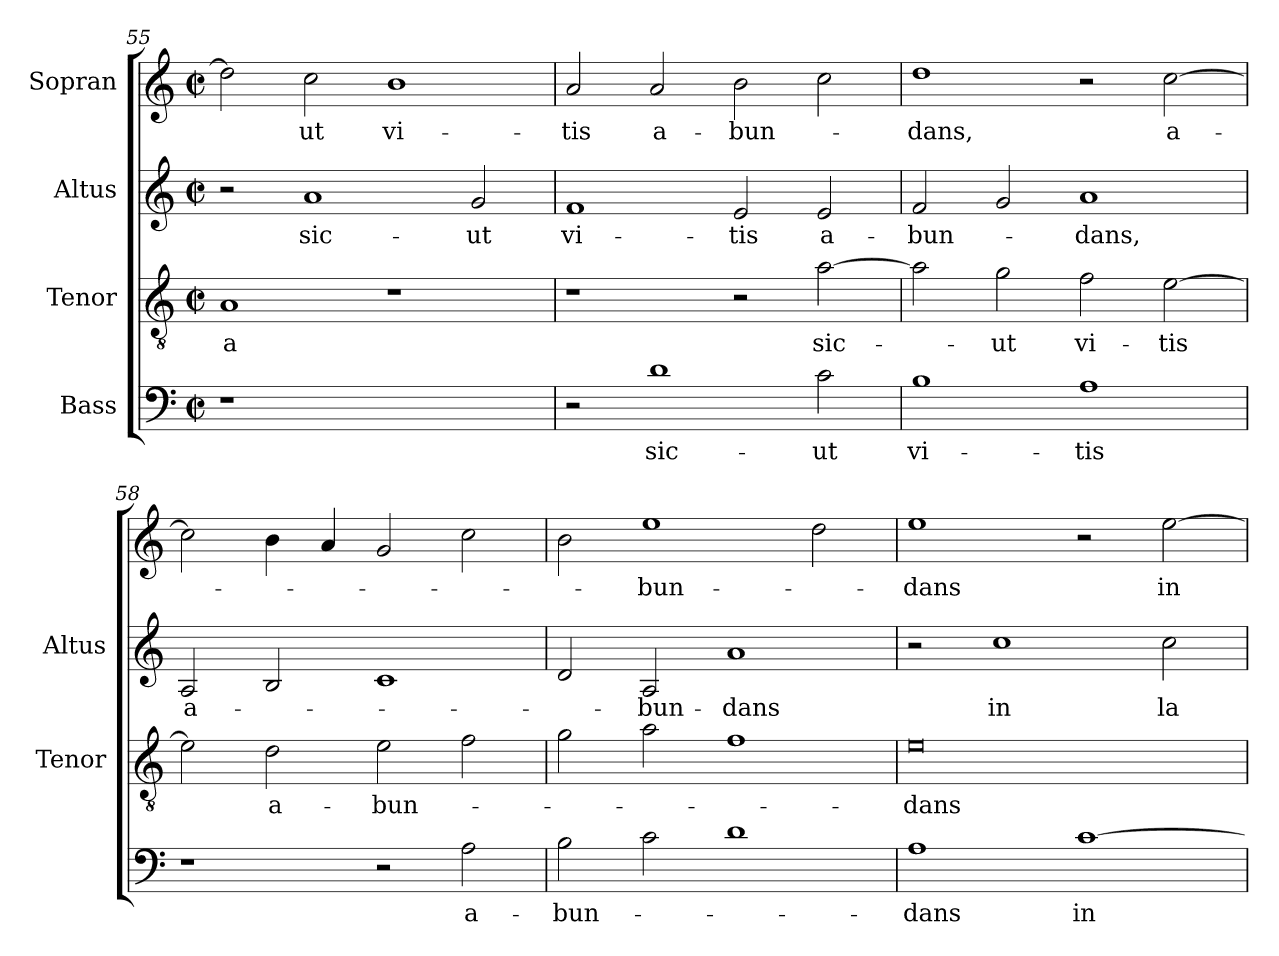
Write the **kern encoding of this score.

**kern	**text	**kern	**text	**kern	**text	**kern	**text
*part4	*part4	*part3	*part3	*part2	*part2	*part1	*part1
*staff4	*staff4	*staff3	*staff3	*staff2	*staff2	*staff1	*staff1
*I"Bass	*	*I"Tenor	*	*I"Altus	*	*I"Sopran	*
*	*	*I'Tenor	*	*I'Altus	*	*	*
*clefF4	*	*clefGv2	*	*clefG2	*	*clefG2	*
*	*	*ITrd7c12	*	*	*	*	*
*k[]	*	*k[]	*	*k[]	*	*k[]	*
*C:	*	*C:	*	*C:	*	*C:	*
*M2/2	*	*M2/2	*	*M2/2	*	*M2/2	*
*met(c|)	*	*met(c|)	*	*met(c|)	*	*met(c|)	*
=55	=55	=55	=55	=55	=55	=55	=55
!LO:N:vis=1	!	!	!	!	!	!	!
!	!	!	!LO:LY:b:color=#000000	!	!	!	!
1r	.	1AAi	-a	2r	.	2ddi\]	.
!	!	!	!	!	!LO:LY:b:color=#000000	!	!
!	!	!	!	!	!	!	!LO:LY:b:color=#000000
.	.	.	.	1ai	sic-	2cci\	-ut
!	!	!	!	!	!	!	!LO:LY:b:color=#000000
1ryy	.	1r	.	.	.	1bi	vi-
!	!	!	!	!	!LO:LY:b:color=#000000	!	!
.	.	.	.	2gi/	-ut	.	.
!!LO:LB:g=z
=56	=56	=56	=56	=56	=56	=56	=56
!	!	!	!	!	!LO:LY:b:color=#000000	!	!
!	!	!	!	!	!	!	!LO:LY:b:color=#000000
2r	.	1r	.	1fi	vi-	2ai/	-tis
!	!LO:LY:b:color=#000000	!	!	!	!	!	!
!	!	!	!	!	!	!	!LO:LY:b:color=#000000
1di	sic-	.	.	.	.	2ai/	a-
!	!	!	!	!	!LO:LY:b:color=#000000	!	!
!	!	!	!	!	!	!	!LO:LY:b:color=#000000
.	.	2r	.	2ei/	-tis	2bi\	-bun-
!	!LO:LY:b:color=#000000	!	!	!	!	!	!
!	!	!	!LO:LY:b:color=#000000	!	!	!	!
!	!	!	!	!	!LO:LY:b:color=#000000	!	!
2ci\	-ut	[>2Ai\	sic-	2ei/	a-	2cci\	.
=57	=57	=57	=57	=57	=57	=57	=57
!	!LO:LY:b:color=#000000	!	!	!	!	!	!
!	!	!	!	!	!LO:LY:b:color=#000000	!	!
!	!	!	!	!	!	!	!LO:LY:b:color=#000000
1Bi	vi-	2Ai\]	.	2fi/	-bun-	1ddi	-dans,
!	!	!	!LO:LY:b:color=#000000	!	!	!	!
.	.	2Gi\	-ut	2gi/	.	.	.
!	!LO:LY:b:color=#000000	!	!	!	!	!	!
!	!	!	!LO:LY:b:color=#000000	!	!	!	!
!	!	!	!	!	!LO:LY:b:color=#000000	!	!
1Ai	-tis	2Fi\	vi-	1ai	-dans,	2r	.
!	!	!	!LO:LY:b:color=#000000	!	!	!	!
!	!	!	!	!	!	!	!LO:LY:b:color=#000000
.	.	[>2Ei\	-tis	.	.	[>2cci\	a-
=58	=58	=58	=58	=58	=58	=58	=58
!	!	!	!	!	!LO:LY:b:color=#000000	!	!
1r	.	2Ei\]	.	2Ai/	a-	2cci\]	.
!	!	!	!LO:LY:b:color=#000000	!	!	!	!
.	.	2Di\	a-	2Bi/	.	4bi\	.
.	.	.	.	.	.	4ai/	.
!	!	!	!LO:LY:b:color=#000000	!	!	!	!
2r	.	2Ei\	-bun-	1ci	.	2gi/	.
!	!LO:LY:b:color=#000000	!	!	!	!	!	!
2Ai\	a-	2Fi\	.	.	.	2cci\	.
=59	=59	=59	=59	=59	=59	=59	=59
!	!LO:LY:b:color=#000000	!	!	!	!	!	!
2Bi\	-bun-	2Gi\	.	2di/	.	2bi\	.
!	!	!	!	!	!LO:LY:b:color=#000000	!	!
!	!	!	!	!	!	!	!LO:LY:b:color=#000000
2ci\	.	2Ai\	.	2Ai/	-bun-	1eei	-bun-
!	!	!	!	!	!LO:LY:b:color=#000000	!	!
1di	.	1Fi	.	1ai	-dans	.	.
.	.	.	.	.	.	2ddi\	.
=60	=60	=60	=60	=60	=60	=60	=60
!	!LO:LY:b:color=#000000	!	!	!	!	!	!
!	!	!	!LO:LY:b:color=#000000	!	!	!	!
!	!	!	!	!	!	!	!LO:LY:b:color=#000000
1Ai	-dans	0Ei	-dans	2r	.	1eei	-dans
!	!	!	!	!	!LO:LY:b:color=#000000	!	!
.	.	.	.	1cci	in	.	.
!	!LO:LY:b:color=#000000	!	!	!	!	!	!
[>1ci	in	.	.	.	.	2r	.
!	!	!	!	!	!LO:LY:b:color=#000000	!	!
!	!	!	!	!	!	!	!LO:LY:b:color=#000000
.	.	.	.	2cci\	la-	[>2eei\	in
=	=	=	=	=	=	=	=
*-	*-	*-	*-	*-	*-	*-	*-
